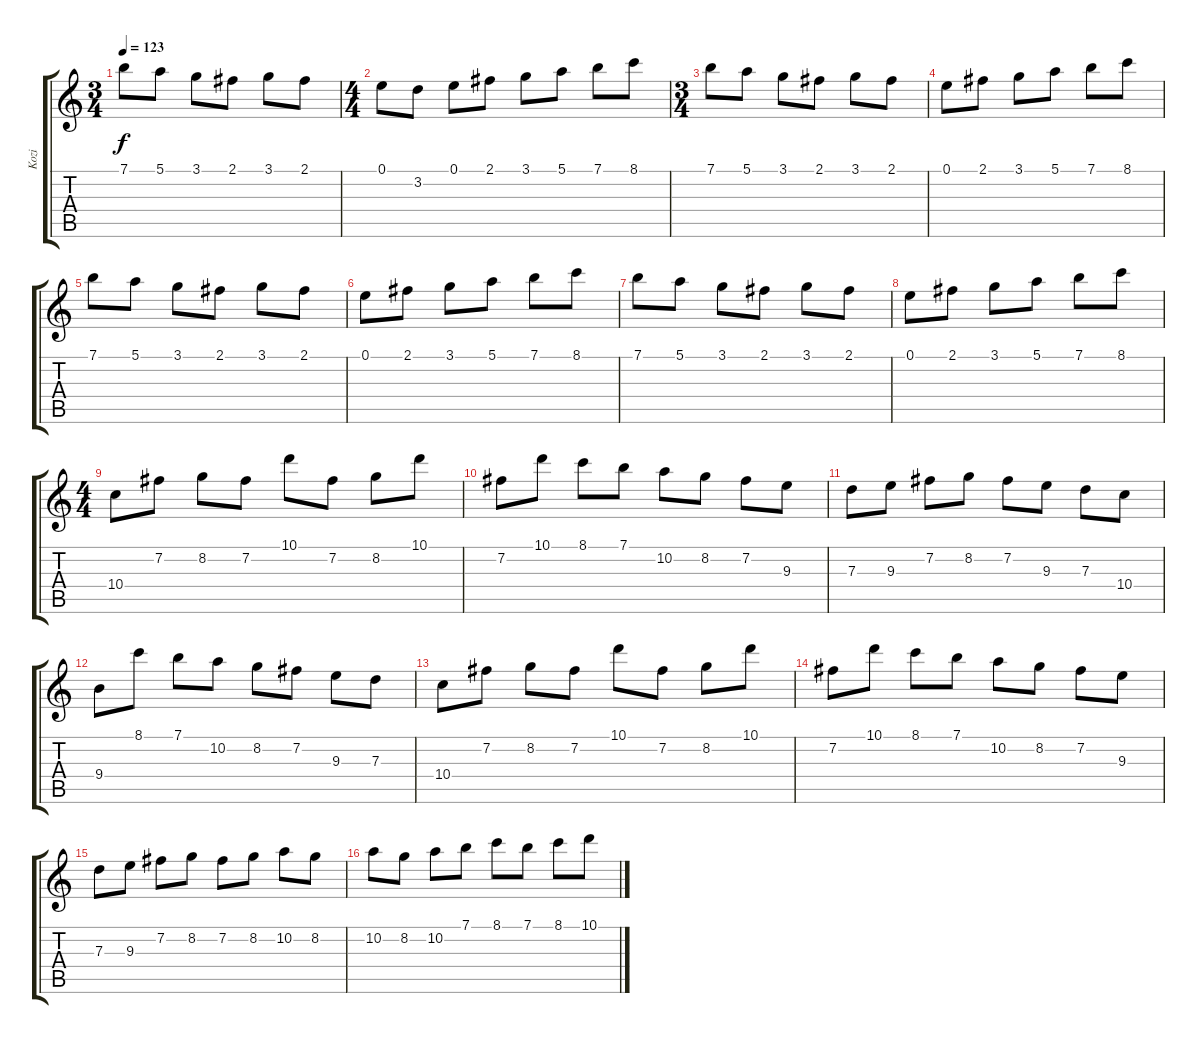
\track ("Kozi" "Kozi") {instrument acousticguitarnylon}
\staff {score tabs}
\tuning (E4 B3 G3 D3 A2 E2) {hide}
\ts (3 4)
\tempo 123
\clef g2
\ks c
7.1.8{dy f} 5.1.8 3.1.8 2.1.8 3.1.8 2.1.8 |
\ts (4 4)
0.1.8 3.2.8 0.1.8 2.1.8 3.1.8 5.1.8 7.1.8 8.1.8 |
\ts (3 4)
7.1.8 5.1.8 3.1.8 2.1.8 3.1.8 2.1.8 |
0.1.8 2.1.8 3.1.8 5.1.8 7.1.8 8.1.8 |
7.1.8 5.1.8 3.1.8 2.1.8 3.1.8 2.1.8 |
0.1.8 2.1.8 3.1.8 5.1.8 7.1.8 8.1.8 |
7.1.8 5.1.8 3.1.8 2.1.8 3.1.8 2.1.8 |
0.1.8 2.1.8 3.1.8 5.1.8 7.1.8 8.1.8 |
\ts (4 4)
10.4.8 7.2.8 8.2.8 7.2.8 10.1.8 7.2.8 8.2.8 10.1.8 |
7.2.8 10.1.8 8.1.8 7.1.8 10.2.8 8.2.8 7.2.8 9.3.8 |
7.3.8 9.3.8 7.2.8 8.2.8 7.2.8 9.3.8 7.3.8 10.4.8 |
9.4.8 8.1.8 7.1.8 10.2.8 8.2.8 7.2.8 9.3.8 7.3.8 |
10.4.8 7.2.8 8.2.8 7.2.8 10.1.8 7.2.8 8.2.8 10.1.8 |
7.2.8 10.1.8 8.1.8 7.1.8 10.2.8 8.2.8 7.2.8 9.3.8 |
7.3.8 9.3.8 7.2.8 8.2.8 7.2.8 8.2.8 10.2.8 8.2.8 |
10.2.8 8.2.8 10.2.8 7.1.8 8.1.8 7.1.8 8.1.8 10.1.8
